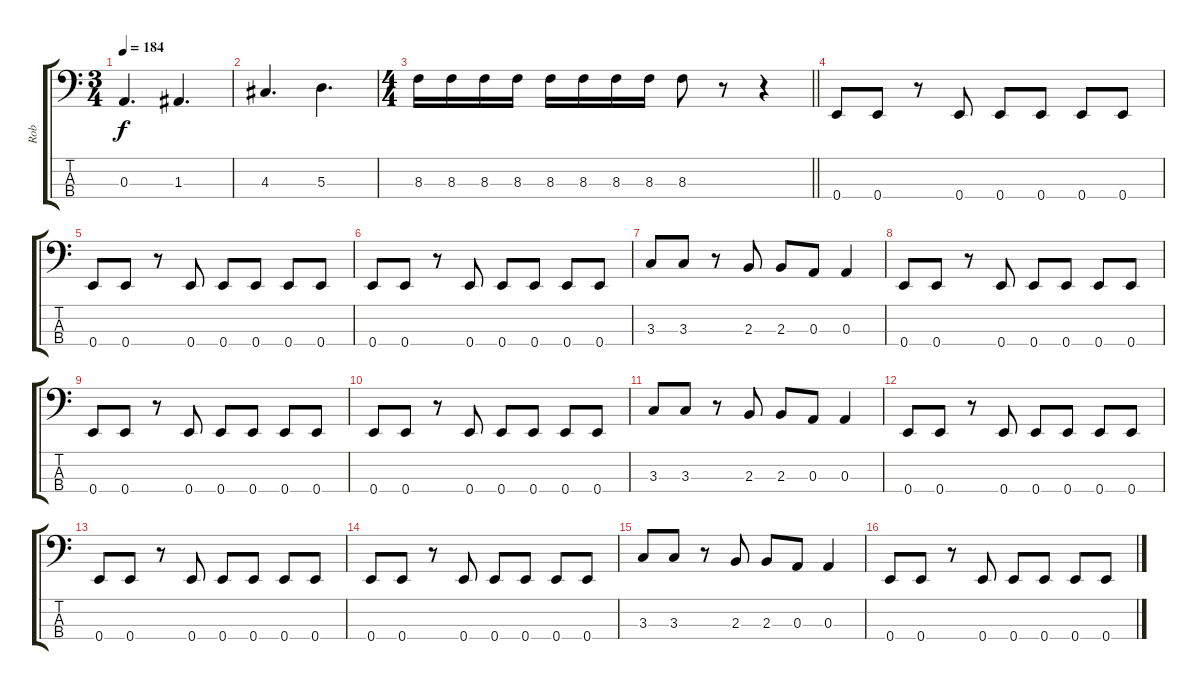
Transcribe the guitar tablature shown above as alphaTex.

\track ("Rob" "Rob") {instrument electricbassfinger}
\staff {score tabs}
\tuning (G2 D2 A1 E1) {hide}
\ts (3 4)
\tempo 184
\clef f4
\ks c
0.3.4{d dy f} 1.3.4{d} |
4.3.4{d} 5.3.4{d} |
\ts (4 4)
\barLineRight lightlight
8.3.16 8.3.16 8.3.16 8.3.16 8.3.16 8.3.16 8.3.16 8.3.16 8.3.8 r.8 r.4 |
0.4.8 0.4.8 r.8 0.4.8 0.4.8 0.4.8 0.4.8 0.4.8 |
0.4.8 0.4.8 r.8 0.4.8 0.4.8 0.4.8 0.4.8 0.4.8 |
0.4.8 0.4.8 r.8 0.4.8 0.4.8 0.4.8 0.4.8 0.4.8 |
3.3.8 3.3.8 r.8 2.3.8 2.3.8 0.3.8 0.3.4 |
0.4.8 0.4.8 r.8 0.4.8 0.4.8 0.4.8 0.4.8 0.4.8 |
0.4.8 0.4.8 r.8 0.4.8 0.4.8 0.4.8 0.4.8 0.4.8 |
0.4.8 0.4.8 r.8 0.4.8 0.4.8 0.4.8 0.4.8 0.4.8 |
3.3.8 3.3.8 r.8 2.3.8 2.3.8 0.3.8 0.3.4 |
0.4.8 0.4.8 r.8 0.4.8 0.4.8 0.4.8 0.4.8 0.4.8 |
0.4.8 0.4.8 r.8 0.4.8 0.4.8 0.4.8 0.4.8 0.4.8 |
0.4.8 0.4.8 r.8 0.4.8 0.4.8 0.4.8 0.4.8 0.4.8 |
3.3.8 3.3.8 r.8 2.3.8 2.3.8 0.3.8 0.3.4 |
0.4.8 0.4.8 r.8 0.4.8 0.4.8 0.4.8 0.4.8 0.4.8
